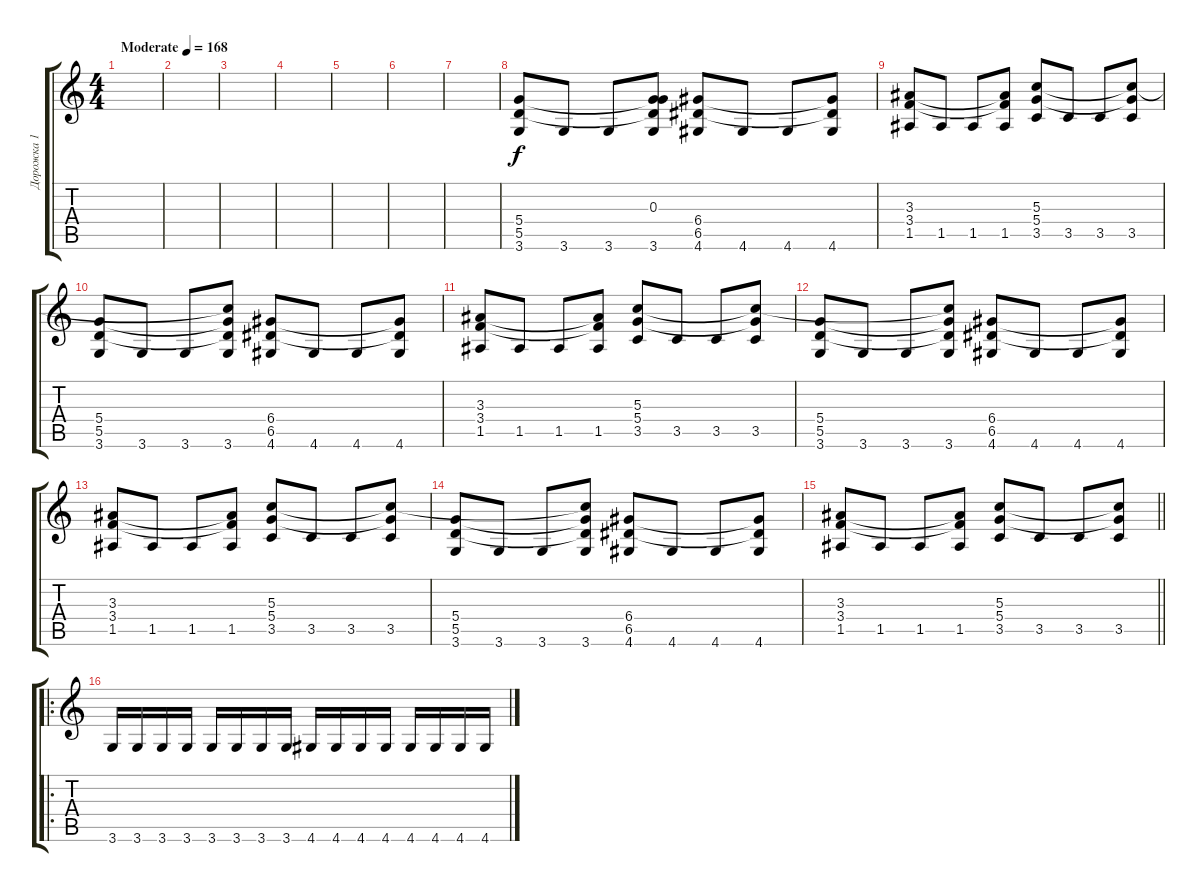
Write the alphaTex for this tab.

\track ("Дорожка 1" "Дорожка 1") {instrument distortionguitar}
\staff {score tabs}
\tuning (E4 B3 G3 D3 A2 E2) {hide}
\ts (4 4)
\tempo (168 "Moderate")
\clef g2
\ks c
|
|
|
|
|
|
|
(5.4 5.5 3.6).8 3.6.8 3.6.8 (0.3 5.4{t} 5.5{t} 3.6).8 (6.4 6.5 4.6).8 4.6.8 4.6.8 (6.4{t} 6.5{t} 4.6).8 |
(3.3 3.4 1.5).8 1.5.8 1.5.8 (3.3{t} 3.4{t} 1.5).8 (5.3 5.4 3.5).8 3.5.8 3.5.8 (5.3{t} 5.4{t} 3.5).8 |
(5.4 5.5 3.6).8 3.6.8 3.6.8 (5.3{t} 5.4{t} 5.5{t} 3.6).8 (6.4 6.5 4.6).8 4.6.8 4.6.8 (6.4{t} 6.5{t} 4.6).8 |
(3.3 3.4 1.5).8 1.5.8 1.5.8 (3.3{t} 3.4{t} 1.5).8 (5.3 5.4 3.5).8 3.5.8 3.5.8 (5.3{t} 5.4{t} 3.5).8 |
(5.4 5.5 3.6).8 3.6.8 3.6.8 (5.3{t} 5.4{t} 5.5{t} 3.6).8 (6.4 6.5 4.6).8 4.6.8 4.6.8 (6.4{t} 6.5{t} 4.6).8 |
(3.3 3.4 1.5).8 1.5.8 1.5.8 (3.3{t} 3.4{t} 1.5).8 (5.3 5.4 3.5).8 3.5.8 3.5.8 (5.3{t} 5.4{t} 3.5).8 |
(5.4 5.5 3.6).8 3.6.8 3.6.8 (5.3{t} 5.4{t} 5.5{t} 3.6).8 (6.4 6.5 4.6).8 4.6.8 4.6.8 (6.4{t} 6.5{t} 4.6).8 |
\barLineRight lightlight
(3.3 3.4 1.5).8 1.5.8 1.5.8 (3.3{t} 3.4{t} 1.5).8 (5.3 5.4 3.5).8 3.5.8 3.5.8 (5.3{t} 5.4{t} 3.5).8 |
\ro
3.6.16 3.6.16 3.6.16 3.6.16 3.6.16 3.6.16 3.6.16 3.6.16 4.6.16 4.6.16 4.6.16 4.6.16 4.6.16 4.6.16 4.6.16 4.6.16
